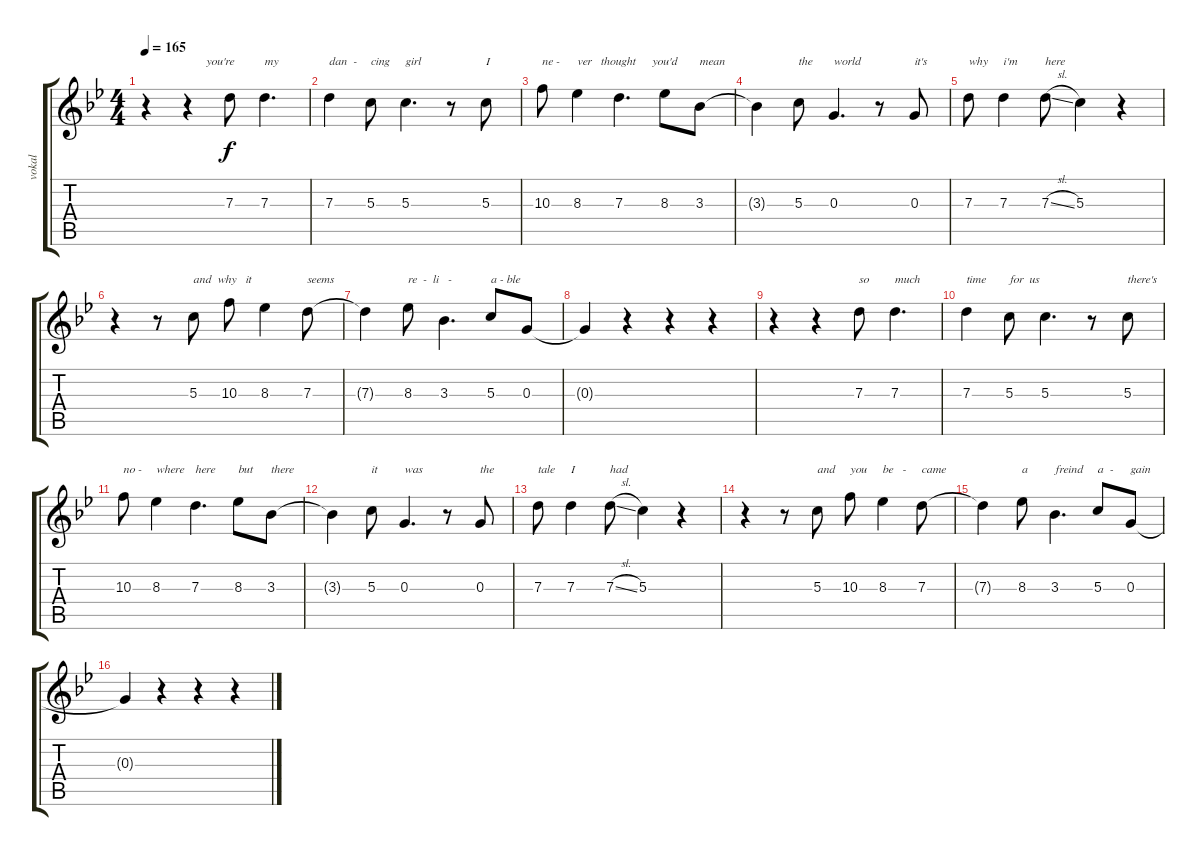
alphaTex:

\track ("vokal" "vokal") {instrument electricbassfinger}
\staff {score tabs}
\tuning (E4 B3 G3 D3 A2 E2) {hide}
\ts (4 4)
\tempo 165
\clef g2
\ks bb
r.4{dy f} r.4{txt "      you're"} 7.3.8 7.3.4{d txt "my"} |
7.3.4{txt "dan  -"} 5.3.8{txt "cing"} 5.3.4{d txt "girl"} r.8 5.3.8{txt "I"} |
10.3.8{txt "ne -"} 8.3.4{txt "ver   thought"} 7.3.4{d txt "           you'd"} 8.3.8 3.3.8{txt "mean"} |
3.3{t}.4 5.3.8{txt "the"} 0.3.4{d txt "world"} r.8 0.3.8{txt "it's"} |
7.3.8{txt "why"} 7.3.4{txt "i'm"} 7.3{sl}.8{txt "here"} 5.3.4 r.4 |
r.4 r.8 5.3.8{txt "and  why   it"} 10.3.8 8.3.4 7.3.8{txt "seems"} |
7.3{t}.4 8.3.8{txt "re  -  li   -"} 3.3.4{d} 5.3.8{txt "a - ble"} 0.3.8 |
0.3{t}.4 r.4 r.4 r.4 |
r.4 r.4 7.3.8{txt "so"} 7.3.4{d txt "much"} |
7.3.4{txt "time"} 5.3.8{txt "for  us"} 5.3.4{d} r.8 5.3.8{txt "there's"} |
10.3.8{txt "no - "} 8.3.4{txt "where"} 7.3.4{d txt "here"} 8.3.8{txt "but"} 3.3.8{txt "there"} |
3.3{t}.4 5.3.8{txt "it"} 0.3.4{d txt "was"} r.8 0.3.8{txt "the"} |
7.3.8{txt "tale"} 7.3.4{txt "I"} 7.3{sl}.8{txt "had"} 5.3.4 r.4 |
r.4 r.8 5.3.8{txt "and"} 10.3.8{txt "you"} 8.3.4{txt "be   -"} 7.3.8{txt "came"} |
7.3{t}.4 8.3.8{txt "a"} 3.3.4{d txt "freind"} 5.3.8{txt "a  -"} 0.3.8{txt "gain"} |
0.3{t}.4 r.4 r.4 r.4
